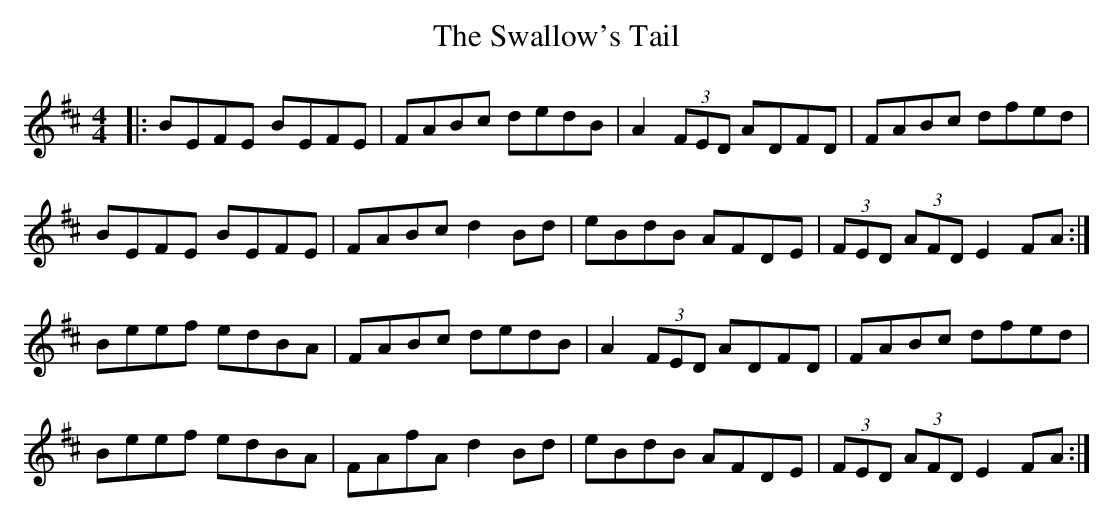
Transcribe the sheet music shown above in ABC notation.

X:1
T: The Swallow's Tail
M: 4/4
L: 1/8
K: Edor
|:BEFE BEFE|FABc dedB|A2 (3FED ADFD|FABc dfed|
BEFE BEFE|FABc d2Bd|eBdB AFDE|(3FED (3AFD E2FA:|
Beef edBA|FABc dedB|A2 (3FED ADFD|FABc dfed|
Beef edBA|FAfA d2Bd|eBdB AFDE|(3FED (3AFD E2FA:|
